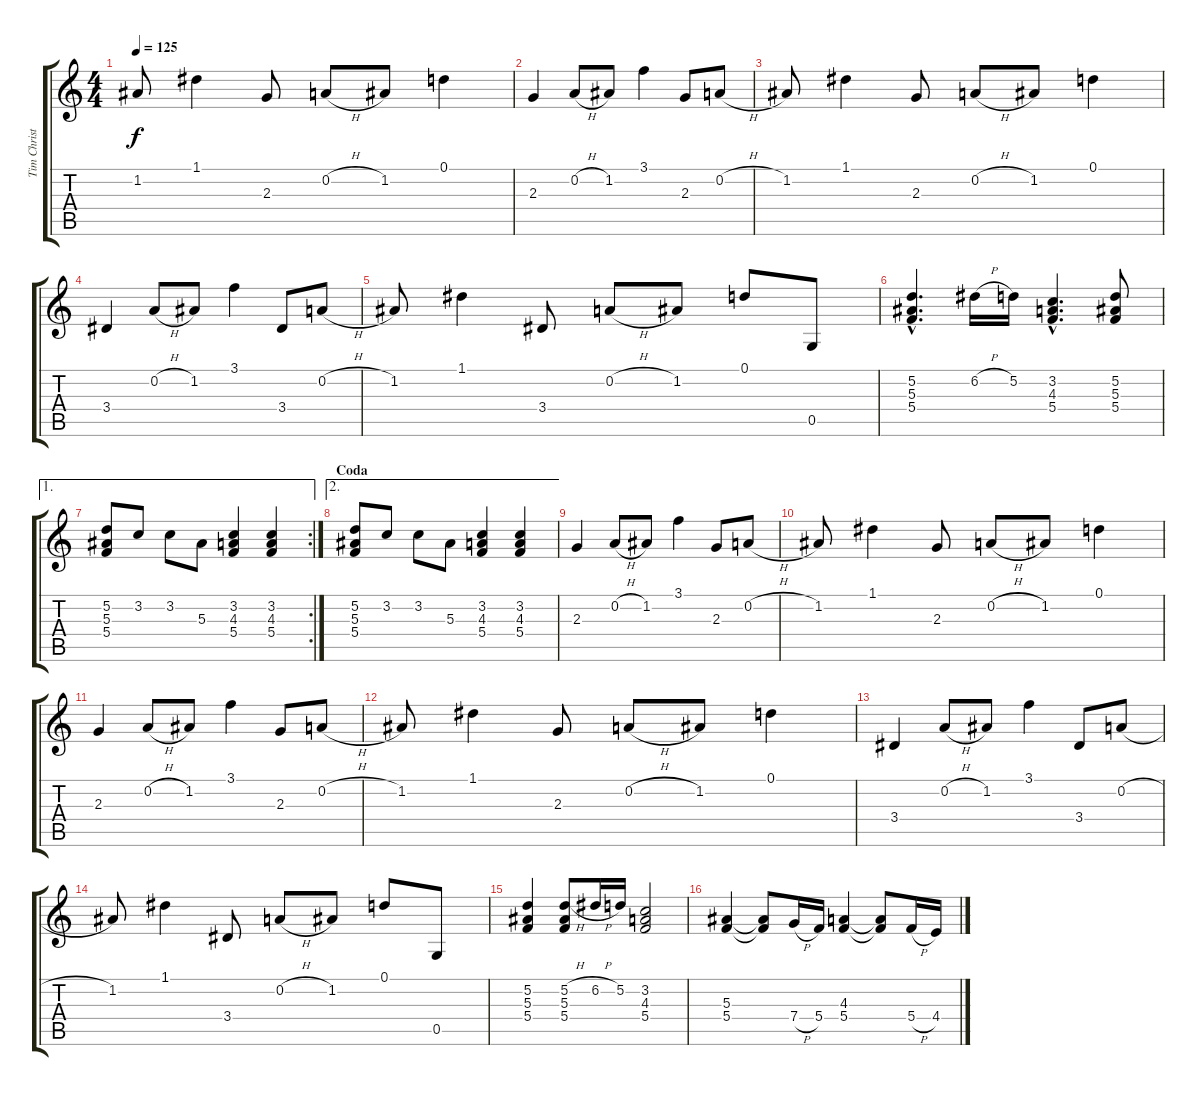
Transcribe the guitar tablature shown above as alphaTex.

\track ("Tim Christensen (Guitar)" "Tim Christ") {instrument overdrivenguitar}
\staff {score tabs}
\tuning (D4 A3 F3 C3 G2 D2) {hide}
\ts (4 4)
\tempo 125
\clef g2
\ks c
1.2.8{dy f} 1.1.4 2.3.8 0.2{h}.8 1.2.8 0.1.4 |
2.3.4 0.2{h}.8 1.2.8 3.1.4 2.3.8 0.2{h}.8 |
1.2.8 1.1.4 2.3.8 0.2{h}.8 1.2.8 0.1.4 |
3.4.4 0.2{h}.8 1.2.8 3.1.4 3.4.8 0.2{h}.8 |
1.2.8 1.1.4 3.4.8 0.2{h}.8 1.2.8 0.1.8 0.5.8 |
(5.2{hac} 5.3{hac} 5.4{hac}).4{d} 6.2{h}.16 5.2.16 (3.2{hac} 4.3{hac} 5.4{hac}).4{d} (5.2 5.3 5.4).8 |
\ae 1
\rc 2
(5.2 5.3 5.4).8 3.2.8 3.2.8 5.3.8 (3.2 4.3 5.4).4 (3.2 4.3 5.4).4 |
\ae 2
\section ("" "Coda")
(5.2 5.3 5.4).8{volume 16} 3.2.8 3.2.8 5.3.8 (3.2 4.3 5.4).4 (3.2 4.3 5.4).4 |
2.3.4 0.2{h}.8 1.2.8 3.1.4 2.3.8 0.2{h}.8 |
1.2.8 1.1.4 2.3.8 0.2{h}.8 1.2.8 0.1.4 |
2.3.4 0.2{h}.8 1.2.8 3.1.4 2.3.8 0.2{h}.8 |
1.2.8 1.1.4 2.3.8 0.2{h}.8 1.2.8 0.1.4 |
3.4.4 0.2{h}.8 1.2.8 3.1.4 3.4.8 0.2{h}.8 |
1.2.8 1.1.4 3.4.8 0.2{h}.8 1.2.8 0.1.8 0.5.8 |
(5.2 5.3 5.4).4 (5.2{h} 5.3 5.4).8 6.2{h}.16 5.2.16 (3.2 4.3 5.4).2 |
(5.3 5.4).4 (5.3{t} 5.4{t}).8 7.4{h}.16 5.4.16 (4.3 5.4).4 (4.3{t} 5.4{t}).8 5.4{h}.16 4.4.16
